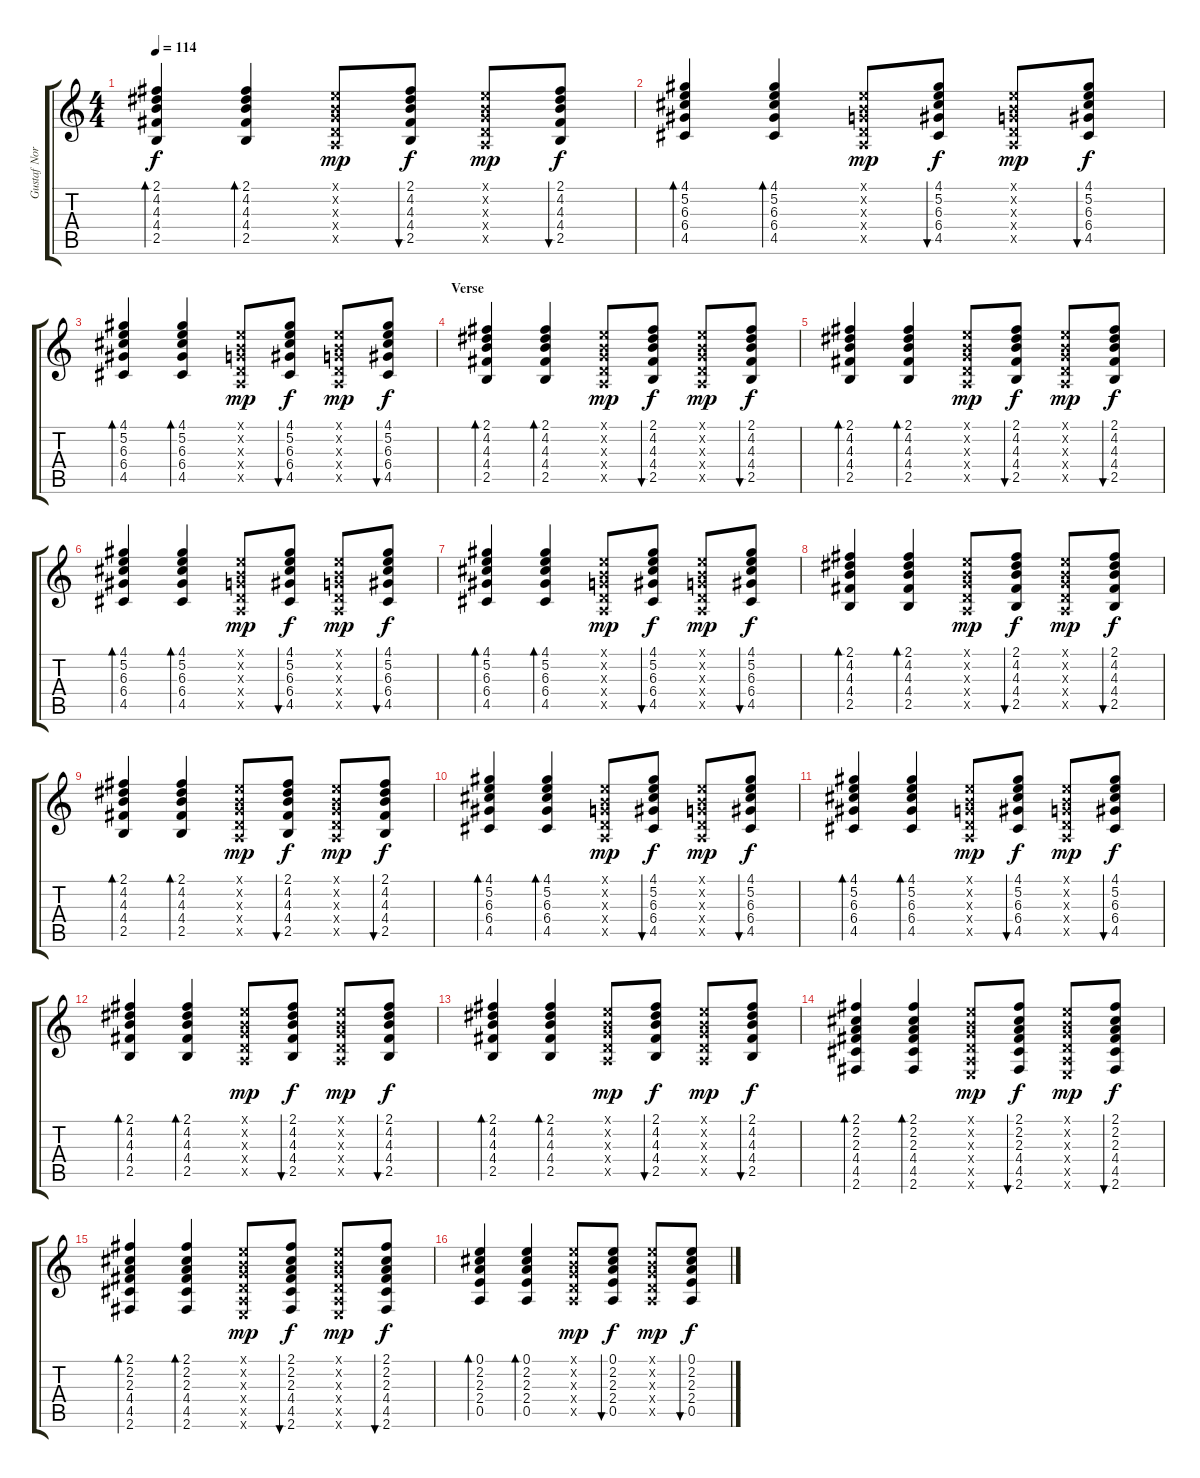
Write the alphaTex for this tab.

\track ("Gustaf Norén - Rhythm Guitar" "Gustaf Nor") {instrument electricguitarclean}
\staff {score tabs}
\tuning (E4 B3 G3 D3 A2 E2) {hide}
\ts (4 4)
\tempo 114
\clef g2
\ks c
(2.1 4.2 4.3 4.4 2.5).4{bd 30 dy f} (2.1 4.2 4.3 4.4 2.5).4{bd 30} (0.1{x} 0.2{x} 0.3{x} 0.4{x} 0.5{x}).8{dy mp} (2.1 4.2 4.3 4.4 2.5).8{bu 30 dy f} (0.1{x} 0.2{x} 0.3{x} 0.4{x} 0.5{x}).8{dy mp} (2.1 4.2 4.3 4.4 2.5).8{bu 30 dy f} |
(4.1 5.2 6.3 6.4 4.5).4{bd 30} (4.1 5.2 6.3 6.4 4.5).4{bd 30} (0.1{x} 0.2{x} 0.3{x} 0.4{x} 0.5{x}).8{dy mp} (4.1 5.2 6.3 6.4 4.5).8{bu 30 dy f} (0.1{x} 0.2{x} 0.3{x} 0.4{x} 0.5{x}).8{dy mp} (4.1 5.2 6.3 6.4 4.5).8{bu 30 dy f} |
(4.1 5.2 6.3 6.4 4.5).4{bd 30} (4.1 5.2 6.3 6.4 4.5).4{bd 30} (0.1{x} 0.2{x} 0.3{x} 0.4{x} 0.5{x}).8{dy mp} (4.1 5.2 6.3 6.4 4.5).8{bu 30 dy f} (0.1{x} 0.2{x} 0.3{x} 0.4{x} 0.5{x}).8{dy mp} (4.1 5.2 6.3 6.4 4.5).8{bu 30 dy f} |
\section ("" "Verse")
(2.1 4.2 4.3 4.4 2.5).4{bd 30} (2.1 4.2 4.3 4.4 2.5).4{bd 30} (0.1{x} 0.2{x} 0.3{x} 0.4{x} 0.5{x}).8{dy mp} (2.1 4.2 4.3 4.4 2.5).8{bu 30 dy f} (0.1{x} 0.2{x} 0.3{x} 0.4{x} 0.5{x}).8{dy mp} (2.1 4.2 4.3 4.4 2.5).8{bu 30 dy f} |
(2.1 4.2 4.3 4.4 2.5).4{bd 30} (2.1 4.2 4.3 4.4 2.5).4{bd 30} (0.1{x} 0.2{x} 0.3{x} 0.4{x} 0.5{x}).8{dy mp} (2.1 4.2 4.3 4.4 2.5).8{bu 30 dy f} (0.1{x} 0.2{x} 0.3{x} 0.4{x} 0.5{x}).8{dy mp} (2.1 4.2 4.3 4.4 2.5).8{bu 30 dy f} |
(4.1 5.2 6.3 6.4 4.5).4{bd 30} (4.1 5.2 6.3 6.4 4.5).4{bd 30} (0.1{x} 0.2{x} 0.3{x} 0.4{x} 0.5{x}).8{dy mp} (4.1 5.2 6.3 6.4 4.5).8{bu 30 dy f} (0.1{x} 0.2{x} 0.3{x} 0.4{x} 0.5{x}).8{dy mp} (4.1 5.2 6.3 6.4 4.5).8{bu 30 dy f} |
(4.1 5.2 6.3 6.4 4.5).4{bd 30} (4.1 5.2 6.3 6.4 4.5).4{bd 30} (0.1{x} 0.2{x} 0.3{x} 0.4{x} 0.5{x}).8{dy mp} (4.1 5.2 6.3 6.4 4.5).8{bu 30 dy f} (0.1{x} 0.2{x} 0.3{x} 0.4{x} 0.5{x}).8{dy mp} (4.1 5.2 6.3 6.4 4.5).8{bu 30 dy f} |
(2.1 4.2 4.3 4.4 2.5).4{bd 30} (2.1 4.2 4.3 4.4 2.5).4{bd 30} (0.1{x} 0.2{x} 0.3{x} 0.4{x} 0.5{x}).8{dy mp} (2.1 4.2 4.3 4.4 2.5).8{bu 30 dy f} (0.1{x} 0.2{x} 0.3{x} 0.4{x} 0.5{x}).8{dy mp} (2.1 4.2 4.3 4.4 2.5).8{bu 30 dy f} |
(2.1 4.2 4.3 4.4 2.5).4{bd 30} (2.1 4.2 4.3 4.4 2.5).4{bd 30} (0.1{x} 0.2{x} 0.3{x} 0.4{x} 0.5{x}).8{dy mp} (2.1 4.2 4.3 4.4 2.5).8{bu 30 dy f} (0.1{x} 0.2{x} 0.3{x} 0.4{x} 0.5{x}).8{dy mp} (2.1 4.2 4.3 4.4 2.5).8{bu 30 dy f} |
(4.1 5.2 6.3 6.4 4.5).4{bd 30} (4.1 5.2 6.3 6.4 4.5).4{bd 30} (0.1{x} 0.2{x} 0.3{x} 0.4{x} 0.5{x}).8{dy mp} (4.1 5.2 6.3 6.4 4.5).8{bu 30 dy f} (0.1{x} 0.2{x} 0.3{x} 0.4{x} 0.5{x}).8{dy mp} (4.1 5.2 6.3 6.4 4.5).8{bu 30 dy f} |
(4.1 5.2 6.3 6.4 4.5).4{bd 30} (4.1 5.2 6.3 6.4 4.5).4{bd 30} (0.1{x} 0.2{x} 0.3{x} 0.4{x} 0.5{x}).8{dy mp} (4.1 5.2 6.3 6.4 4.5).8{bu 30 dy f} (0.1{x} 0.2{x} 0.3{x} 0.4{x} 0.5{x}).8{dy mp} (4.1 5.2 6.3 6.4 4.5).8{bu 30 dy f} |
(2.1 4.2 4.3 4.4 2.5).4{bd 30} (2.1 4.2 4.3 4.4 2.5).4{bd 30} (0.1{x} 0.2{x} 0.3{x} 0.4{x} 0.5{x}).8{dy mp} (2.1 4.2 4.3 4.4 2.5).8{bu 30 dy f} (0.1{x} 0.2{x} 0.3{x} 0.4{x} 0.5{x}).8{dy mp} (2.1 4.2 4.3 4.4 2.5).8{bu 30 dy f} |
(2.1 4.2 4.3 4.4 2.5).4{bd 30} (2.1 4.2 4.3 4.4 2.5).4{bd 30} (0.1{x} 0.2{x} 0.3{x} 0.4{x} 0.5{x}).8{dy mp} (2.1 4.2 4.3 4.4 2.5).8{bu 30 dy f} (0.1{x} 0.2{x} 0.3{x} 0.4{x} 0.5{x}).8{dy mp} (2.1 4.2 4.3 4.4 2.5).8{bu 30 dy f} |
(2.1 2.2 2.3 4.4 4.5 2.6).4{bd 30} (2.1 2.2 2.3 4.4 4.5 2.6).4{bd 30} (0.1{x} 0.2{x} 0.3{x} 0.4{x} 0.5{x} 0.6{x}).8{dy mp} (2.1 2.2 2.3 4.4 4.5 2.6).8{bu 30 dy f} (0.1{x} 0.2{x} 0.3{x} 0.4{x} 0.5{x} 0.6{x}).8{dy mp} (2.1 2.2 2.3 4.4 4.5 2.6).8{bu 30 dy f} |
(2.1 2.2 2.3 4.4 4.5 2.6).4{bd 30} (2.1 2.2 2.3 4.4 4.5 2.6).4{bd 30} (0.1{x} 0.2{x} 0.3{x} 0.4{x} 0.5{x} 0.6{x}).8{dy mp} (2.1 2.2 2.3 4.4 4.5 2.6).8{bu 30 dy f} (0.1{x} 0.2{x} 0.3{x} 0.4{x} 0.5{x} 0.6{x}).8{dy mp} (2.1 2.2 2.3 4.4 4.5 2.6).8{bu 30 dy f} |
(0.1 2.2 2.3 2.4 0.5).4{bd 30} (0.1 2.2 2.3 2.4 0.5).4{bd 30} (0.1{x} 0.2{x} 0.3{x} 0.4{x} 0.5{x}).8{dy mp} (0.1 2.2 2.3 2.4 0.5).8{bu 30 dy f} (0.1{x} 0.2{x} 0.3{x} 0.4{x} 0.5{x}).8{dy mp} (0.1 2.2 2.3 2.4 0.5).8{bu 30 dy f}
